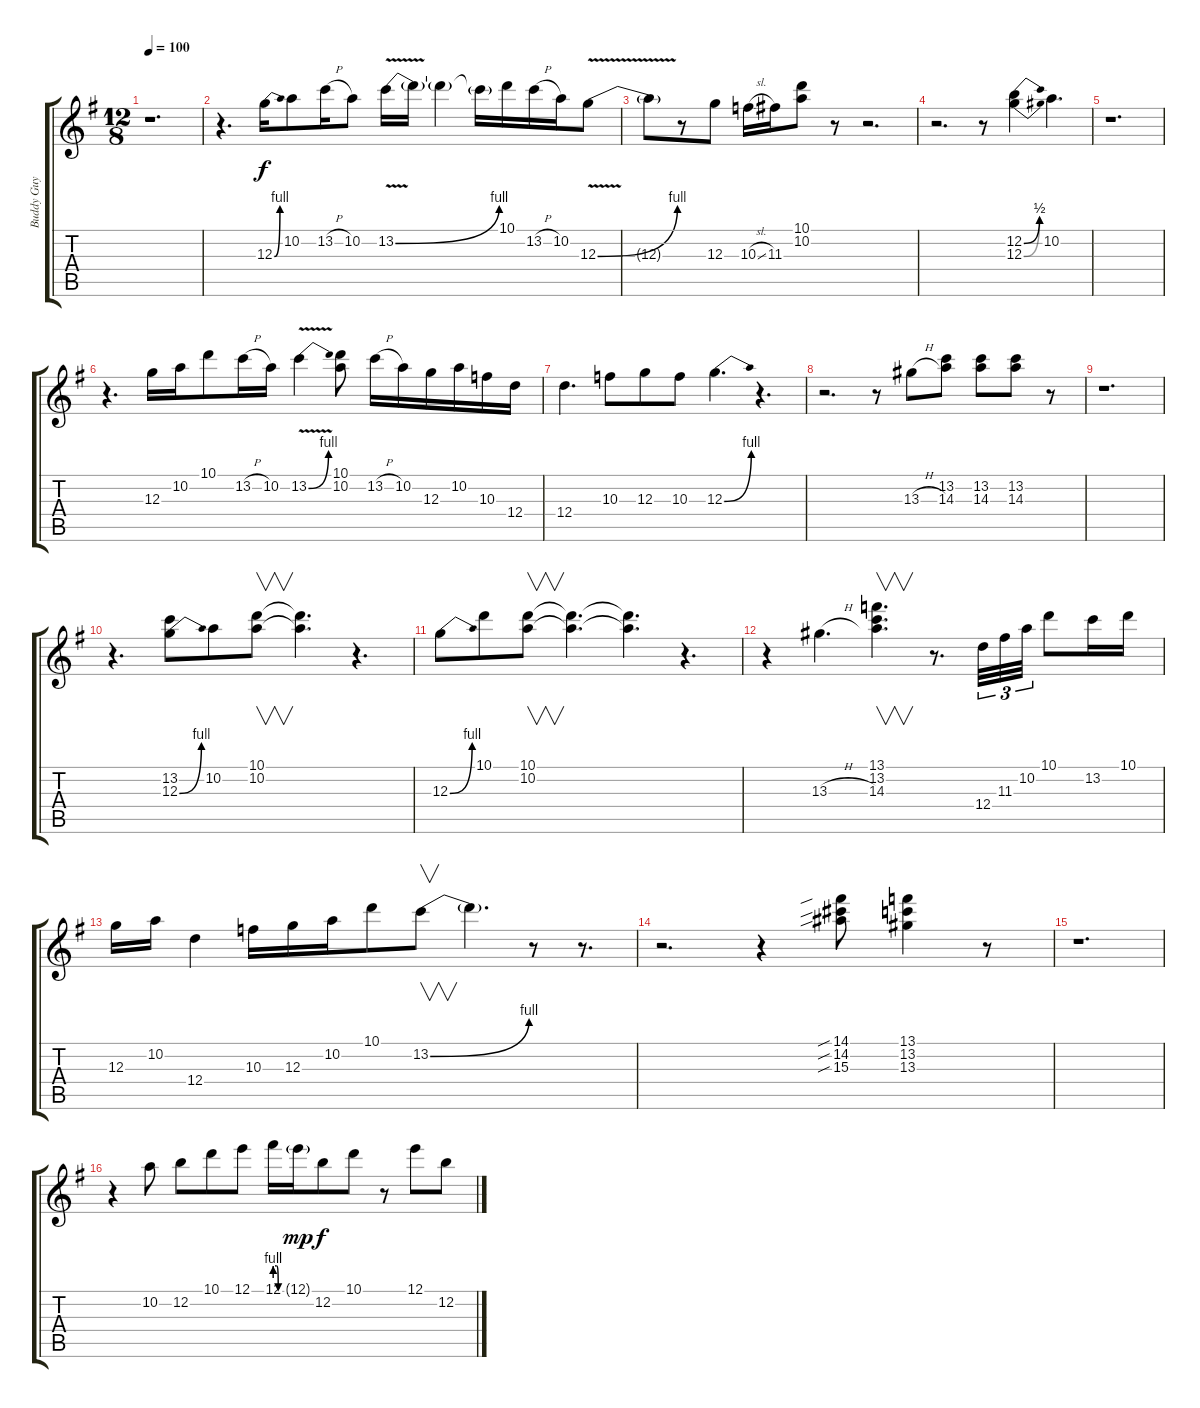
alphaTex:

\track ("Buddy Guy" "Buddy Guy") {instrument electricguitarjazz}
\staff {score tabs}
\tuning (E4 B3 G3 D3 A2 E2) {hide}
\ts (12 8)
\tempo 100
\clef g2
\ks g
r.1{d dy f} |
r.4{d} 12.3{be (bend 0 0 60 4)}.16 10.2.8 13.2{h}.16 10.2.8 13.2{be (bend 0 0 60 4) v}.16 13.2{t}.16 13.2{t}.4 13.2{t}.16 10.1.16 13.2{h}.16 10.2.16 12.3{be (bend 0 0 60 4) v}.8 |
12.3{t}.8 r.8 12.3.8 10.3{sl}.16 11.3.16 (10.1 10.2).8 r.8 r.2{d} |
r.2{d} r.8 (12.2{be (bend 0 0 60 2)} 12.3{be (bend 0 0 60 2)}).4 10.2.4{d} |
r.1{d} |
r.4{d} 12.3.16 10.2.16 10.1.8 13.2{h}.16 10.2.16 13.2{be (bend 0 0 60 4) v}.4 (10.1 10.2).8 13.2{h}.16 10.2.16 12.3.16 10.2.16 10.3.16 12.4.16 |
12.4.4{d} 10.3.8 12.3.8 10.3.8 12.3{be (bend 0 0 60 4)}.4{d} r.4{d} |
r.2{d} r.8 13.3{h}.8 (13.2 14.3).8 (13.2 14.3).8 (13.2 14.3).8 r.8 |
r.1{d} |
r.4{d} (13.2 12.3{be (bend 0 0 60 4)}).8 10.2.8 (10.1 10.2).8{v} (10.1{t} 10.2{t}).4{d} r.4{d} |
12.3{be (bend 0 0 60 4)}.8 10.1.8 (10.1 10.2).8{v} (10.1{t} 10.2{t}).4{d} (10.1{t} 10.2{t}).4{d} r.4{d} |
r.4 13.3{h}.4{d} (13.1 13.2 14.3).4{v d} r.8{d} 12.4.32{tu (3 2)} 11.3.32{tu (3 2)} 10.2.32{tu (3 2)} 10.1.8 13.2.16 10.1.16 |
12.3.16 10.2.16 12.4.4 10.3.16 12.3.16 10.2.16 10.1.8 13.2{be (bend 0 0 60 4)}.8{v} 13.2{t}.4{d} r.8 r.8{d} |
r.2{d} r.4 (14.1{sib} 14.2{sib} 15.3{sib}).8 (13.1 13.2 13.3).4 r.8 |
r.1{d} |
r.4 10.2.8 12.2.8 10.1.8 12.1.8 12.1{be (custom 0 4 15 4 30 0 60 0)}.16 12.1{g}.16{dy mp} 12.2.8{dy f} 10.1.8 r.8 12.1.8 12.2.8
